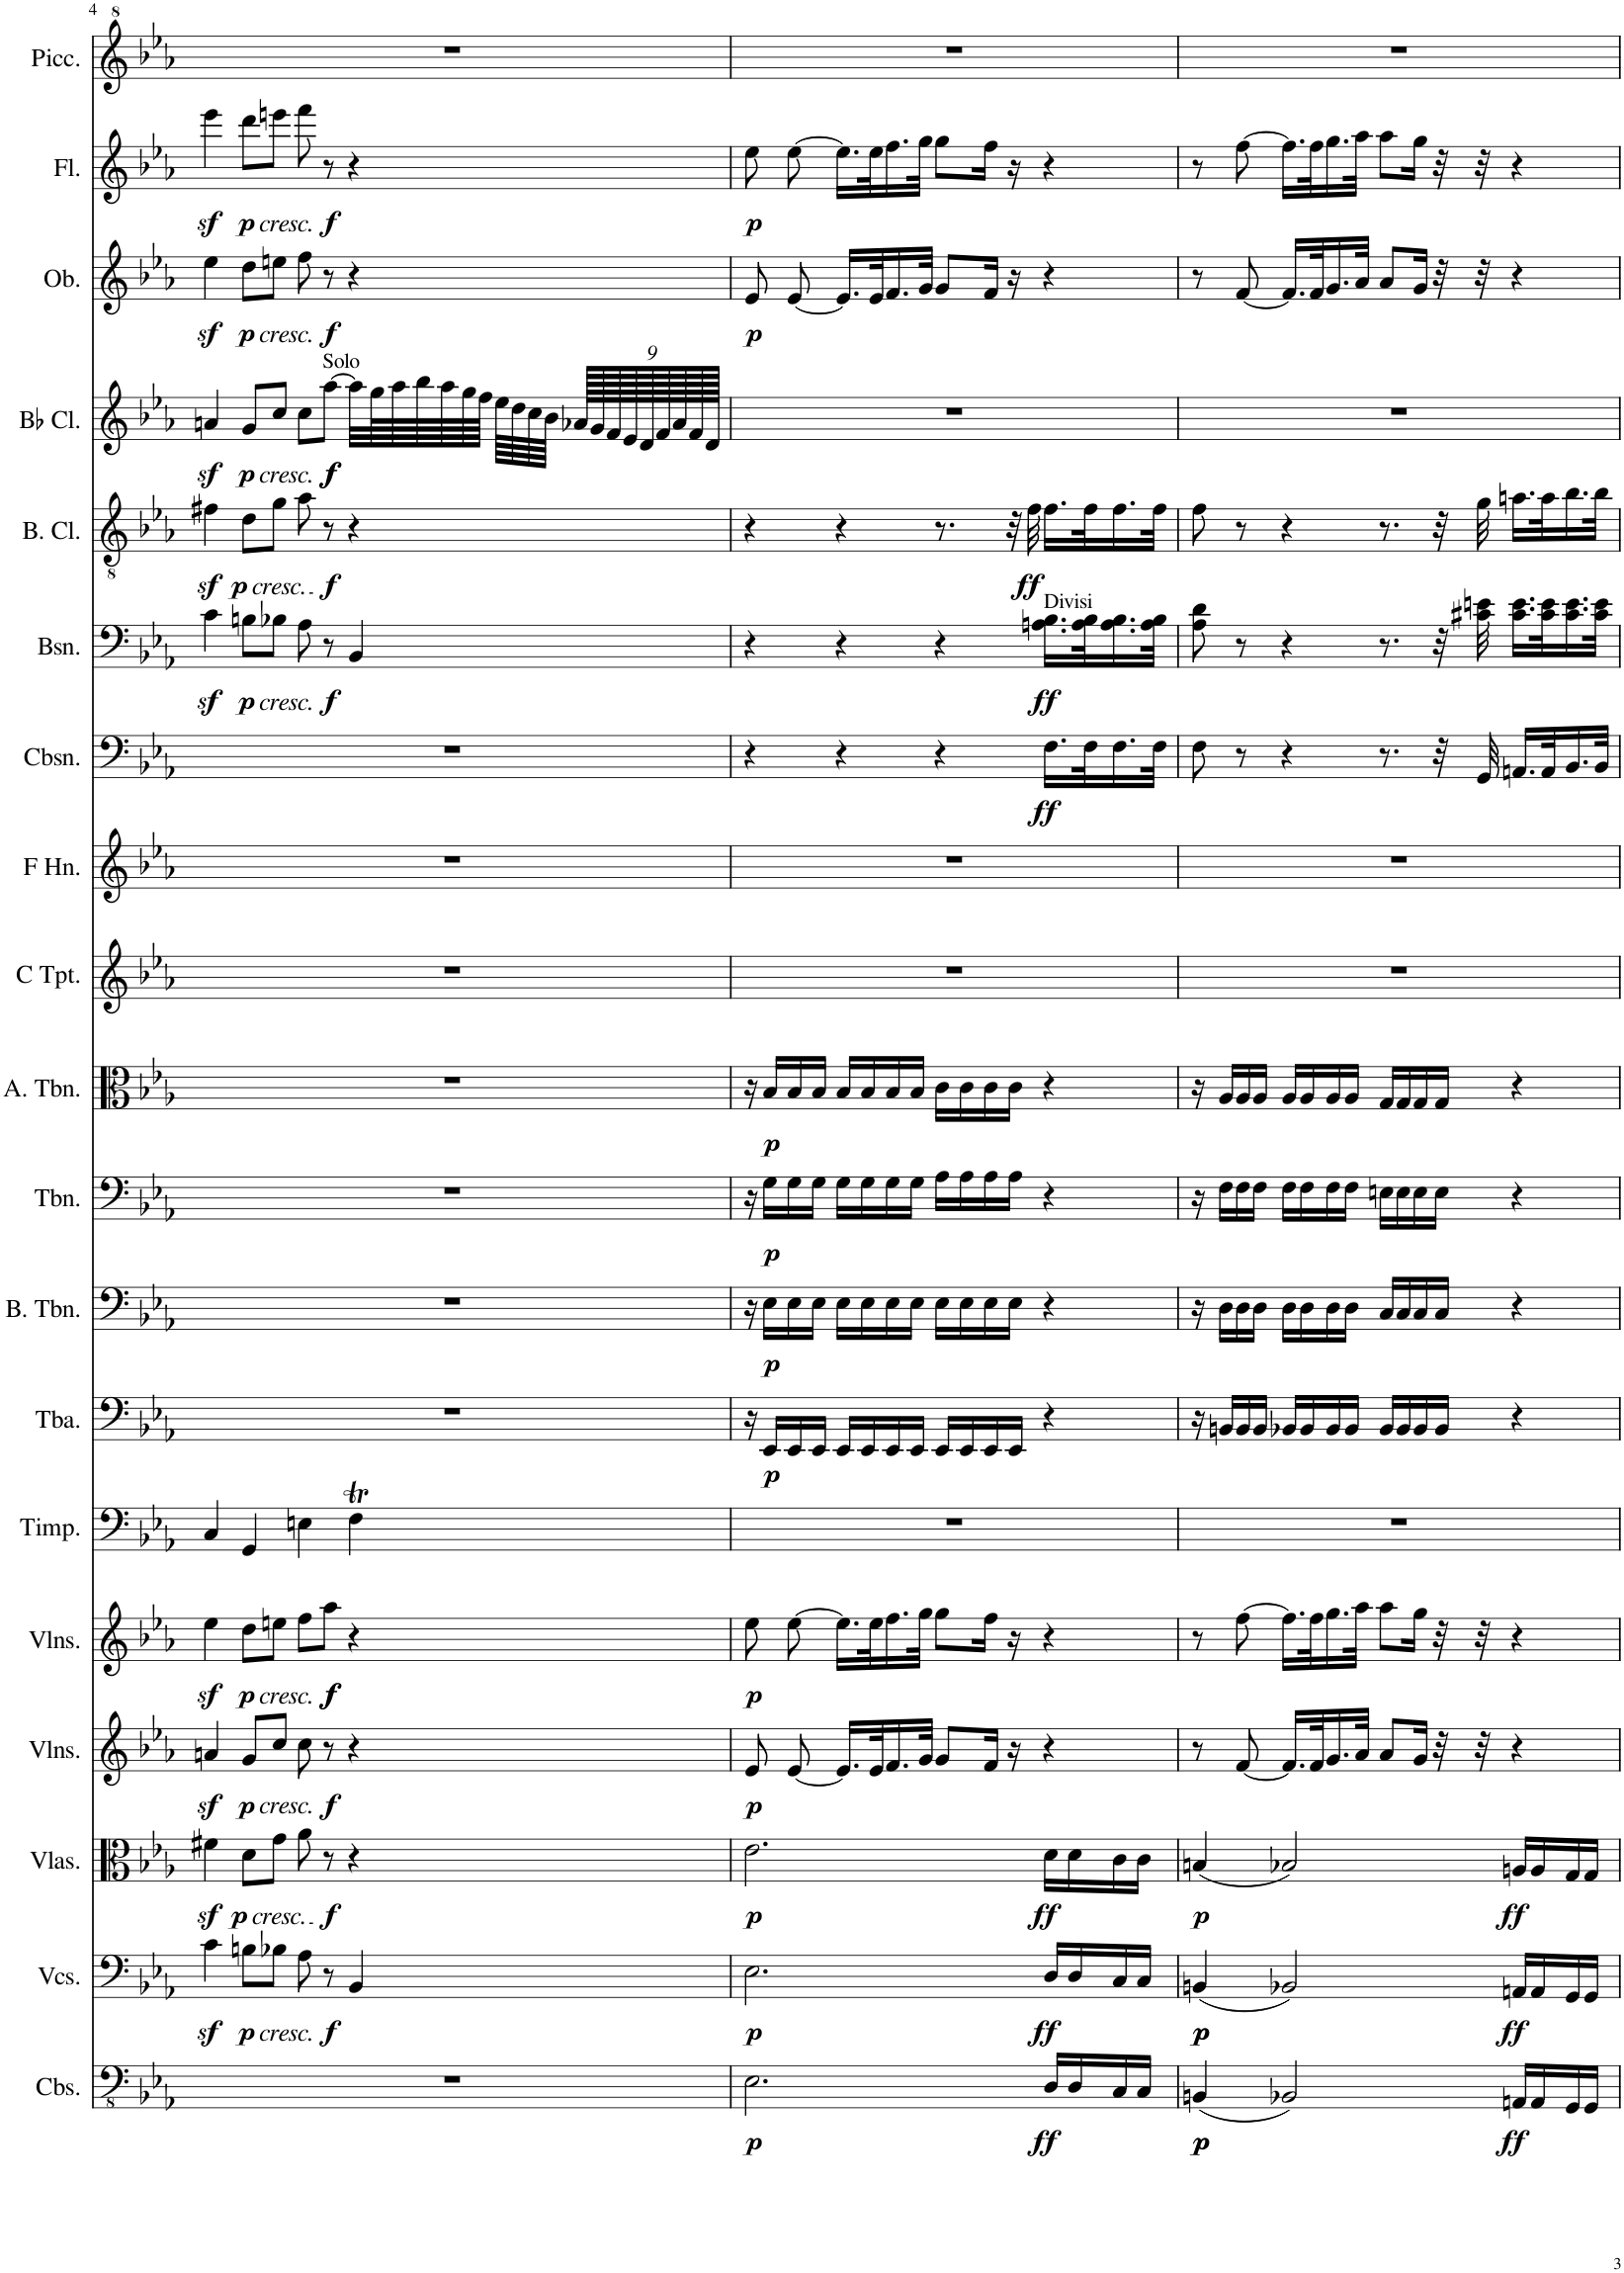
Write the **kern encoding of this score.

**kern	**dynam	**kern	**dynam	**kern	**dynam	**kern	**dynam	**kern	**dynam	**kern	**kern	**dynam	**kern	**dynam	**kern	**dynam	**kern	**dynam	**kern	**kern	**kern	**dynam	**kern	**dynam	**kern	**dynam	**kern	**dynam	**kern	**dynam	**kern	**dynam	**kern
*part19	*part19	*part18	*part18	*part17	*part17	*part16	*part16	*part15	*part15	*part14	*part13	*part13	*part12	*part12	*part11	*part11	*part10	*part10	*part9	*part8	*part7	*part7	*part6	*part6	*part5	*part5	*part4	*part4	*part3	*part3	*part2	*part2	*part1
*staff19	*staff19	*staff18	*staff18	*staff17	*staff17	*staff16	*staff16	*staff15	*staff15	*staff14	*staff13	*staff13	*staff12	*staff12	*staff11	*staff11	*staff10	*staff10	*staff9	*staff8	*staff7	*staff7	*staff6	*staff6	*staff5	*staff5	*staff4	*staff4	*staff3	*staff3	*staff2	*staff2	*staff1
*I"Contrabasses	*	*I"Violoncellos	*	*I"Violas	*	*I"Violins	*	*I"Violins	*	*I"Timpani	*I"Tuba	*	*I"Bass Trombone	*	*I"Trombone	*	*I"Alto Trombone	*	*I"C Trumpet	*I"Horn in F	*I"Contrabassoon	*	*I"Bassoon	*	*I"Bass Clarinet	*	*I"Bb Clarinet	*	*I"Oboe	*	*I"Flute	*	*I"Piccolo
*I'Cbs.	*	*I'Vcs.	*	*I'Vlas.	*	*I'Vlns.	*	*I'Vlns.	*	*I'Timp.	*I'Tba.	*	*I'B. Tbn.	*	*I'Tbn.	*	*I'A. Tbn.	*	*I'C Tpt.	*	*I'Cbsn.	*	*I'Bsn.	*	*I'B. Cl.	*	*I'Bb Cl.	*	*I'Ob.	*	*I'Fl.	*	*I'Picc.
!!LO:PB:g=z
*clefFv4	*	*clefF4	*	*clefC3	*	*clefG2	*	*clefG2	*	*clefF4	*clefF4	*	*clefF4	*	*clefF4	*	*clefC3	*	*clefG2	*clefG2	*clefF4	*	*clefF4	*	*clefGv2	*	*clefG2	*	*clefG2	*	*clefG2	*	*clefG^2
*	*	*	*	*	*	*	*	*	*	*	*	*	*	*	*	*	*	*	*	*ITrd4c7	*	*	*	*	*ITrd8c14	*	*ITrd1c2	*	*	*	*	*	*ITrd-7c-12
*k[b-e-a-]	*	*k[b-e-a-]	*	*k[b-e-a-]	*	*k[b-e-a-]	*	*k[b-e-a-]	*	*k[b-e-a-]	*k[b-e-a-]	*	*k[b-e-a-]	*	*k[b-e-a-]	*	*k[b-e-a-]	*	*k[b-e-a-]	*k[b-e-a-]	*k[b-e-a-]	*	*k[b-e-a-]	*	*k[b-e-a-]	*	*k[b-e-a-]	*	*k[b-e-a-]	*	*k[b-e-a-]	*	*k[b-e-a-]
*M4/4	*	*M4/4	*	*M4/4	*	*M4/4	*	*M4/4	*	*M4/4	*M4/4	*	*M4/4	*	*M4/4	*	*M4/4	*	*M4/4	*M4/4	*M4/4	*	*M4/4	*	*M4/4	*	*M4/4	*	*M4/4	*	*M4/4	*	*M4/4
=4	=4	=4	=4	=4	=4	=4	=4	=4	=4	=4	=4	=4	=4	=4	=4	=4	=4	=4	=4	=4	=4	=4	=4	=4	=4	=4	=4	=4	=4	=4	=4	=4	=4
1r	.	4cz<\	.	4f#Xz<\	.	4anz</	.	4ee-z<\	.	4C/	1r	.	1r	.	1r	.	1r	.	1r	1r	1r	.	4cz<\	.	4f#Xz<\	.	4anz</	.	4ee-z<\	.	4eee-z<\	.	1r
!	!	!	!	!	!	!	!	!	!	!	!	!	!	!	!	!	!	!	!	!	!	!	!	!	!	!	!	!	!	!	!LO:TX:b:i:t=cresc.	!	!
!	!	!	!	!	!	!	!	!	!	!	!	!	!	!	!	!	!	!	!	!	!	!	!	!	!	!	!	!	!LO:TX:b:i:t=cresc.	!	!	!	!
!	!	!	!	!	!	!	!	!	!	!	!	!	!	!	!	!	!	!	!	!	!	!	!	!	!	!	!LO:TX:b:i:t=cresc.	!	!	!	!	!	!
!	!	!	!	!	!	!	!	!	!	!	!	!	!	!	!	!	!	!	!	!	!	!	!	!	!LO:TX:b:i:t=cresc.	!	!	!	!	!	!	!	!
!	!	!	!	!	!	!	!	!	!	!	!	!	!	!	!	!	!	!	!	!	!	!	!LO:TX:b:i:t=cresc.	!	!	!	!	!	!	!	!	!	!
!	!	!	!	!	!	!	!	!LO:TX:b:i:t=cresc.	!	!	!	!	!	!	!	!	!	!	!	!	!	!	!	!	!	!	!	!	!	!	!	!	!
!	!	!	!	!	!	!LO:TX:b:i:t=cresc.	!	!	!	!	!	!	!	!	!	!	!	!	!	!	!	!	!	!	!	!	!	!	!	!	!	!	!
!	!	!	!	!LO:TX:b:i:t=cresc.	!	!	!	!	!	!	!	!	!	!	!	!	!	!	!	!	!	!	!	!	!	!	!	!	!	!	!	!	!
!	!	!LO:TX:b:i:t=cresc.	!	!	!	!	!	!	!	!	!	!	!	!	!	!	!	!	!	!	!	!	!	!	!	!	!	!	!	!	!	!	!
!	!	!	!LO:DY:b	!	!LO:DY:b	!	!LO:DY:b	!	!LO:DY:b	!	!	!	!	!	!	!	!	!	!	!	!	!	!	!LO:DY:b	!	!LO:DY:b	!	!LO:DY:b	!	!LO:DY:b	!	!LO:DY:b	!
.	.	8Bn\L	p	8d\L	p	8g/L	p	8dd\L	p	4GG/	.	.	.	.	.	.	.	.	.	.	.	.	8Bn\L	p	8d\L	p	8g/L	p	8dd\L	p	8ddd\L	p	.
.	.	8B-X\J	.	8g\J	.	8cc/J	.	8een\J	.	.	.	.	.	.	.	.	.	.	.	.	.	.	8B-X\J	.	8g\J	.	8cc/J	.	8een\J	.	8eeen\J	.	.
.	.	8A-\	.	8a-\	.	8cc\	.	8ff\L	.	4En\	.	.	.	.	.	.	.	.	.	.	.	.	8A-\	.	8a-\	.	8cc\L	.	8ff\	.	8fff\	.	.
!	!	!	!	!	!	!	!	!	!	!	!	!	!	!	!	!	!	!	!	!	!	!	!	!	!	!	!LO:TX:a:t=Solo	!	!	!	!	!	!
!	!	!	!LO:DY:b	!	!LO:DY:b	!	!LO:DY:b	!	!LO:DY:b	!	!	!	!	!	!	!	!	!	!	!	!	!	!	!	!	!	!	!	!	!	!	!	!
!	!	!	!	!	!	!	!	!	!LO:DY:n=1:b	!	!	!	!	!	!	!	!	!	!	!	!	!	!	!LO:DY:b	!	!LO:DY:b	!	!LO:DY:b	!	!	!	!	!
!	!	!	!	!	!	!	!	!	!	!	!	!	!	!	!	!	!	!	!	!	!	!	!	!	!	!	!	!LO:DY:n=1:b	!	!LO:DY:b	!	!LO:DY:b	!
.	.	8r	f	8r	f	8r	f	8aa-\J	f f	.	.	.	.	.	.	.	.	.	.	.	.	.	8r	f	8r	f	[8aa-\J	f f	8r	f	8r	f	.
.	.	4BB-/	.	4r	.	4r	.	4r	.	4FT\	.	.	.	.	.	.	.	.	.	.	.	.	4BB-/	.	4r	.	32aa-\LLL]	.	4r	.	4r	.	.
.	.	.	.	.	.	.	.	.	.	.	.	.	.	.	.	.	.	.	.	.	.	.	.	.	.	.	64gg\L	.	.	.	.	.	.
.	.	.	.	.	.	.	.	.	.	.	.	.	.	.	.	.	.	.	.	.	.	.	.	.	.	.	64aa-\	.	.	.	.	.	.
.	.	.	.	.	.	.	.	.	.	.	.	.	.	.	.	.	.	.	.	.	.	.	.	.	.	.	64bb-\	.	.	.	.	.	.
.	.	.	.	.	.	.	.	.	.	.	.	.	.	.	.	.	.	.	.	.	.	.	.	.	.	.	64aa-\	.	.	.	.	.	.
.	.	.	.	.	.	.	.	.	.	.	.	.	.	.	.	.	.	.	.	.	.	.	.	.	.	.	64gg\	.	.	.	.	.	.
.	.	.	.	.	.	.	.	.	.	.	.	.	.	.	.	.	.	.	.	.	.	.	.	.	.	.	64ff\JJJJ	.	.	.	.	.	.
.	.	.	.	.	.	.	.	.	.	.	.	.	.	.	.	.	.	.	.	.	.	.	.	.	.	.	64ee-\LLLL	.	.	.	.	.	.
.	.	.	.	.	.	.	.	.	.	.	.	.	.	.	.	.	.	.	.	.	.	.	.	.	.	.	64dd\	.	.	.	.	.	.
.	.	.	.	.	.	.	.	.	.	.	.	.	.	.	.	.	.	.	.	.	.	.	.	.	.	.	64cc\	.	.	.	.	.	.
.	.	.	.	.	.	.	.	.	.	.	.	.	.	.	.	.	.	.	.	.	.	.	.	.	.	.	64b-\JJJJ	.	.	.	.	.	.
*	*	*	*	*	*	*	*	*	*	*	*	*	*	*	*	*	*	*	*	*	*	*	*	*	*	*	*Xbrackettup	*	*	*	*	*	*
.	.	.	.	.	.	.	.	.	.	.	.	.	.	.	.	.	.	.	.	.	.	.	.	.	.	.	144a-X/LLLLL	.	.	.	.	.	.
.	.	.	.	.	.	.	.	.	.	.	.	.	.	.	.	.	.	.	.	.	.	.	.	.	.	.	144g/	.	.	.	.	.	.
.	.	.	.	.	.	.	.	.	.	.	.	.	.	.	.	.	.	.	.	.	.	.	.	.	.	.	144f/	.	.	.	.	.	.
.	.	.	.	.	.	.	.	.	.	.	.	.	.	.	.	.	.	.	.	.	.	.	.	.	.	.	144e-/	.	.	.	.	.	.
.	.	.	.	.	.	.	.	.	.	.	.	.	.	.	.	.	.	.	.	.	.	.	.	.	.	.	144d/	.	.	.	.	.	.
.	.	.	.	.	.	.	.	.	.	.	.	.	.	.	.	.	.	.	.	.	.	.	.	.	.	.	144f/	.	.	.	.	.	.
.	.	.	.	.	.	.	.	.	.	.	.	.	.	.	.	.	.	.	.	.	.	.	.	.	.	.	144a-/	.	.	.	.	.	.
.	.	.	.	.	.	.	.	.	.	.	.	.	.	.	.	.	.	.	.	.	.	.	.	.	.	.	144f/	.	.	.	.	.	.
.	.	.	.	.	.	.	.	.	.	.	.	.	.	.	.	.	.	.	.	.	.	.	.	.	.	.	144d/JJJJJ	.	.	.	.	.	.
=5	=5	=5	=5	=5	=5	=5	=5	=5	=5	=5	=5	=5	=5	=5	=5	=5	=5	=5	=5	=5	=5	=5	=5	=5	=5	=5	=5	=5	=5	=5	=5	=5	=5
!	!LO:DY:b	!	!LO:DY:b	!	!LO:DY:b	!	!LO:DY:b	!	!LO:DY:b	!	!	!	!	!	!	!	!	!	!	!	!	!	!	!	!	!	!	!	!	!LO:DY:b	!	!LO:DY:b	!
2.EE-\	p	2.E-\	p	2.e-\	p	8e-/	p	8ee-\	p	1r	16r	.	16r	.	16r	.	16r	.	1r	1r	4r	.	4r	.	4r	.	1r	.	8e-/	p	8ee-\	p	1r
!	!	!	!	!	!	!	!	!	!	!	!	!LO:DY:b	!	!LO:DY:b	!	!LO:DY:b	!	!LO:DY:b	!	!	!	!	!	!	!	!	!	!	!	!	!	!	!
.	.	.	.	.	.	.	.	.	.	.	16EE-/LL	p	16E-\LL	p	16G\LL	p	16B-/LL	p	.	.	.	.	.	.	.	.	.	.	.	.	.	.	.
.	.	.	.	.	.	[8e-/	.	[8ee-\	.	.	16EE-/	.	16E-\	.	16G\	.	16B-/	.	.	.	.	.	.	.	.	.	.	.	[8e-/	.	[8ee-\	.	.
.	.	.	.	.	.	.	.	.	.	.	16EE-/JJ	.	16E-\JJ	.	16G\JJ	.	16B-/JJ	.	.	.	.	.	.	.	.	.	.	.	.	.	.	.	.
.	.	.	.	.	.	16.e-/LL]	.	16.ee-\LL]	.	.	16EE-/LL	.	16E-\LL	.	16G\LL	.	16B-/LL	.	.	.	4r	.	4r	.	4r	.	.	.	16.e-/LL]	.	16.ee-\LL]	.	.
.	.	.	.	.	.	.	.	.	.	.	16EE-/	.	16E-\	.	16G\	.	16B-/	.	.	.	.	.	.	.	.	.	.	.	.	.	.	.	.
.	.	.	.	.	.	32e-/K	.	32ee-\K	.	.	.	.	.	.	.	.	.	.	.	.	.	.	.	.	.	.	.	.	32e-/K	.	32ee-\K	.	.
.	.	.	.	.	.	16.f/	.	16.ff\	.	.	16EE-/	.	16E-\	.	16G\	.	16B-/	.	.	.	.	.	.	.	.	.	.	.	16.f/	.	16.ff\	.	.
.	.	.	.	.	.	.	.	.	.	.	16EE-/JJ	.	16E-\JJ	.	16G\JJ	.	16B-/JJ	.	.	.	.	.	.	.	.	.	.	.	.	.	.	.	.
.	.	.	.	.	.	32g/JJk	.	32gg\JJk	.	.	.	.	.	.	.	.	.	.	.	.	.	.	.	.	.	.	.	.	32g/JJk	.	32gg\JJk	.	.
.	.	.	.	.	.	8g/L	.	8gg\L	.	.	16EE-/LL	.	16E-\LL	.	16A-\LL	.	16c\LL	.	.	.	4r	.	4r	.	8.r	.	.	.	8g/L	.	8gg\L	.	.
.	.	.	.	.	.	.	.	.	.	.	16EE-/	.	16E-\	.	16A-\	.	16c\	.	.	.	.	.	.	.	.	.	.	.	.	.	.	.	.
.	.	.	.	.	.	16f/Jk	.	16ff\Jk	.	.	16EE-/	.	16E-\	.	16A-\	.	16c\	.	.	.	.	.	.	.	.	.	.	.	16f/Jk	.	16ff\Jk	.	.
.	.	.	.	.	.	16r	.	16r	.	.	16EE-/JJ	.	16E-\JJ	.	16A-\JJ	.	16c\JJ	.	.	.	.	.	.	.	32r	.	.	.	16r	.	16r	.	.
!	!	!	!	!	!	!	!	!	!	!	!	!	!	!	!	!	!	!	!	!	!	!	!	!	!	!LO:DY:b	!	!	!	!	!	!	!
.	.	.	.	.	.	.	.	.	.	.	.	.	.	.	.	.	.	.	.	.	.	.	.	.	32f\	ff	.	.	.	.	.	.	.
!	!	!	!	!	!	!	!	!	!	!	!	!	!	!	!	!	!	!	!	!	!	!	!LO:TX:a:t=Divisi	!	!	!	!	!	!	!	!	!	!
!	!LO:DY:b	!	!LO:DY:b	!	!LO:DY:b	!	!	!	!	!	!	!	!	!	!	!	!	!	!	!	!	!LO:DY:b	!	!LO:DY:b	!	!	!	!	!	!	!	!	!
16DD/LL	ff	16D/LL	ff	16d\LL	ff	4r	.	4r	.	.	4r	.	4r	.	4r	.	4r	.	.	.	16.F\LL	ff	16.An\ 16.B-\LL	ff	16.f\LL	.	.	.	4r	.	4r	.	.
16DD/	.	16D/	.	16d\	.	.	.	.	.	.	.	.	.	.	.	.	.	.	.	.	.	.	.	.	.	.	.	.	.	.	.	.	.
.	.	.	.	.	.	.	.	.	.	.	.	.	.	.	.	.	.	.	.	.	32F\K	.	32A\ 32B-\K	.	32f\K	.	.	.	.	.	.	.	.
16CC/	.	16C/	.	16c\	.	.	.	.	.	.	.	.	.	.	.	.	.	.	.	.	16.F\	.	16.A\ 16.B-\	.	16.f\	.	.	.	.	.	.	.	.
16CC/JJ	.	16C/JJ	.	16c\JJ	.	.	.	.	.	.	.	.	.	.	.	.	.	.	.	.	.	.	.	.	.	.	.	.	.	.	.	.	.
.	.	.	.	.	.	.	.	.	.	.	.	.	.	.	.	.	.	.	.	.	32F\JJk	.	32A\ 32B-\JJk	.	32f\JJk	.	.	.	.	.	.	.	.
=6	=6	=6	=6	=6	=6	=6	=6	=6	=6	=6	=6	=6	=6	=6	=6	=6	=6	=6	=6	=6	=6	=6	=6	=6	=6	=6	=6	=6	=6	=6	=6	=6	=6
!	!LO:DY:b	!	!	!	!	!	!	!	!	!	!	!	!	!	!	!	!	!	!	!	!	!	!	!	!	!	!	!	!	!	!	!	!
!	!LO:DY:n=1:b	!	!LO:DY:b	!	!	!	!	!	!	!	!	!	!	!	!	!	!	!	!	!	!	!	!	!	!	!	!	!	!	!	!	!	!
!	!	!	!LO:DY:n=1:b	!	!LO:DY:b	!	!	!	!	!	!	!	!	!	!	!	!	!	!	!	!	!	!	!	!	!	!	!	!	!	!	!	!
(4BBBn/	p p	(4BBn/	p p	(4Bn/	p	8r	.	8r	.	1r	16r	.	16r	.	16r	.	16r	.	1r	1r	8F\	.	8A-\ 8d\	.	8f\	.	1r	.	8r	.	8r	.	1r
.	.	.	.	.	.	.	.	.	.	.	16BBn/LL	.	16D\LL	.	16F\LL	.	16A-/LL	.	.	.	.	.	.	.	.	.	.	.	.	.	.	.	.
.	.	.	.	.	.	[8f/	.	[8ff\	.	.	16BB/	.	16D\	.	16F\	.	16A-/	.	.	.	8r	.	8r	.	8r	.	.	.	[8f/	.	[8ff\	.	.
.	.	.	.	.	.	.	.	.	.	.	16BB/JJ	.	16D\JJ	.	16F\JJ	.	16A-/JJ	.	.	.	.	.	.	.	.	.	.	.	.	.	.	.	.
2BBB-X/)	.	2BB-X/)	.	2B-X/)	.	16.f/LL]	.	16.ff\LL]	.	.	16BB-X/LL	.	16D\LL	.	16F\LL	.	16A-/LL	.	.	.	4r	.	4r	.	4r	.	.	.	16.f/LL]	.	16.ff\LL]	.	.
.	.	.	.	.	.	.	.	.	.	.	16BB-/	.	16D\	.	16F\	.	16A-/	.	.	.	.	.	.	.	.	.	.	.	.	.	.	.	.
.	.	.	.	.	.	32f/K	.	32ff\K	.	.	.	.	.	.	.	.	.	.	.	.	.	.	.	.	.	.	.	.	32f/K	.	32ff\K	.	.
.	.	.	.	.	.	16.g/	.	16.gg\	.	.	16BB-/	.	16D\	.	16F\	.	16A-/	.	.	.	.	.	.	.	.	.	.	.	16.g/	.	16.gg\	.	.
.	.	.	.	.	.	.	.	.	.	.	16BB-/JJ	.	16D\JJ	.	16F\JJ	.	16A-/JJ	.	.	.	.	.	.	.	.	.	.	.	.	.	.	.	.
.	.	.	.	.	.	32a-/JJk	.	32aa-\JJk	.	.	.	.	.	.	.	.	.	.	.	.	.	.	.	.	.	.	.	.	32a-/JJk	.	32aa-\JJk	.	.
.	.	.	.	.	.	8a-/L	.	8aa-\L	.	.	16BB-/LL	.	16C/LL	.	16En\LL	.	16G/LL	.	.	.	8.r	.	8.r	.	8.r	.	.	.	8a-/L	.	8aa-\L	.	.
.	.	.	.	.	.	.	.	.	.	.	16BB-/	.	16C/	.	16E\	.	16G/	.	.	.	.	.	.	.	.	.	.	.	.	.	.	.	.
.	.	.	.	.	.	16g/Jk	.	16gg\Jk	.	.	16BB-/	.	16C/	.	16E\	.	16G/	.	.	.	.	.	.	.	.	.	.	.	16g/Jk	.	16gg\Jk	.	.
.	.	.	.	.	.	32r	.	32r	.	.	16BB-/JJ	.	16C/JJ	.	16E\JJ	.	16G/JJ	.	.	.	32r	.	32r	.	32r	.	.	.	32r	.	32r	.	.
.	.	.	.	.	.	32r	.	32r	.	.	.	.	.	.	.	.	.	.	.	.	32GG/	.	32c#X\ 32en\	.	32g\	.	.	.	32r	.	32r	.	.
!	!LO:DY:n=2:b	!	!LO:DY:n=2:b	!	!LO:DY:b	!	!	!	!	!	!	!	!	!	!	!	!	!	!	!	!	!	!	!	!	!	!	!	!	!	!	!	!
16AAAn/LL	ff	16AAn/LL	ff	16An/LL	ff	4r	.	4r	.	.	4r	.	4r	.	4r	.	4r	.	.	.	16.AAn/LL	.	16.c#\ 16.e\LL	.	16.an\LL	.	.	.	4r	.	4r	.	.
16AAA/	.	16AA/	.	16A/	.	.	.	.	.	.	.	.	.	.	.	.	.	.	.	.	.	.	.	.	.	.	.	.	.	.	.	.	.
.	.	.	.	.	.	.	.	.	.	.	.	.	.	.	.	.	.	.	.	.	32AA/K	.	32c#\ 32e\K	.	32a\K	.	.	.	.	.	.	.	.
16GGG/	.	16GG/	.	16G/	.	.	.	.	.	.	.	.	.	.	.	.	.	.	.	.	16.BB-/	.	16.c#\ 16.e\	.	16.b-\	.	.	.	.	.	.	.	.
16GGG/JJ	.	16GG/JJ	.	16G/JJ	.	.	.	.	.	.	.	.	.	.	.	.	.	.	.	.	.	.	.	.	.	.	.	.	.	.	.	.	.
.	.	.	.	.	.	.	.	.	.	.	.	.	.	.	.	.	.	.	.	.	32BB-/JJk	.	32c#\ 32e\JJk	.	32b-\JJk	.	.	.	.	.	.	.	.
=	=	=	=	=	=	=	=	=	=	=	=	=	=	=	=	=	=	=	=	=	=	=	=	=	=	=	=	=	=	=	=	=	=
*-	*-	*-	*-	*-	*-	*-	*-	*-	*-	*-	*-	*-	*-	*-	*-	*-	*-	*-	*-	*-	*-	*-	*-	*-	*-	*-	*-	*-	*-	*-	*-	*-	*-
